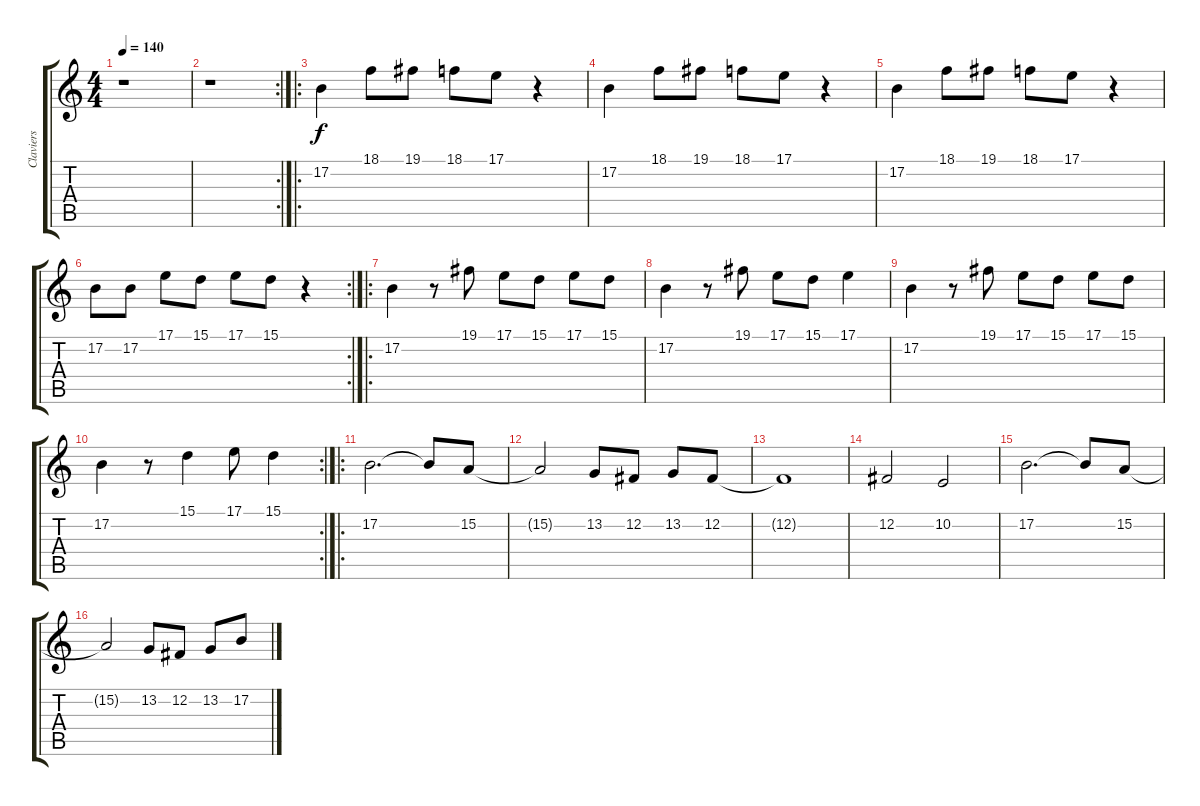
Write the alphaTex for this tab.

\track ("Claviers" "Claviers") {instrument lead6voice}
\staff {score tabs}
\tuning (B3 Gb3 D3 A2 E2 B1) {hide}
\ts (4 4)
\tempo 140
\clef g2
\ks c
r.1{dy f} |
\rc 2
r.1 |
\ro
17.2.4 18.1.8 19.1.8 18.1.8 17.1.8 r.4 |
17.2.4 18.1.8 19.1.8 18.1.8 17.1.8 r.4 |
17.2.4 18.1.8 19.1.8 18.1.8 17.1.8 r.4 |
\rc 2
17.2.8 17.2.8 17.1.8 15.1.8 17.1.8 15.1.8 r.4 |
\ro
17.2.4 r.8 19.1.8 17.1.8 15.1.8 17.1.8 15.1.8 |
17.2.4 r.8 19.1.8 17.1.8 15.1.8 17.1.4 |
17.2.4 r.8 19.1.8 17.1.8 15.1.8 17.1.8 15.1.8 |
\rc 2
17.2.4 r.8 15.1.4 17.1.8 15.1.4 |
\ro
17.2.2{d volume 16 instrument synthstrings1} 17.2{t}.8 15.2.8 |
15.2{t}.2 13.2.8 12.2.8 13.2.8 12.2.8 |
12.2{t}.1 |
12.2.2 10.2.2 |
17.2.2{d} 17.2{t}.8 15.2.8 |
15.2{t}.2 13.2.8 12.2.8 13.2.8 17.2.8
